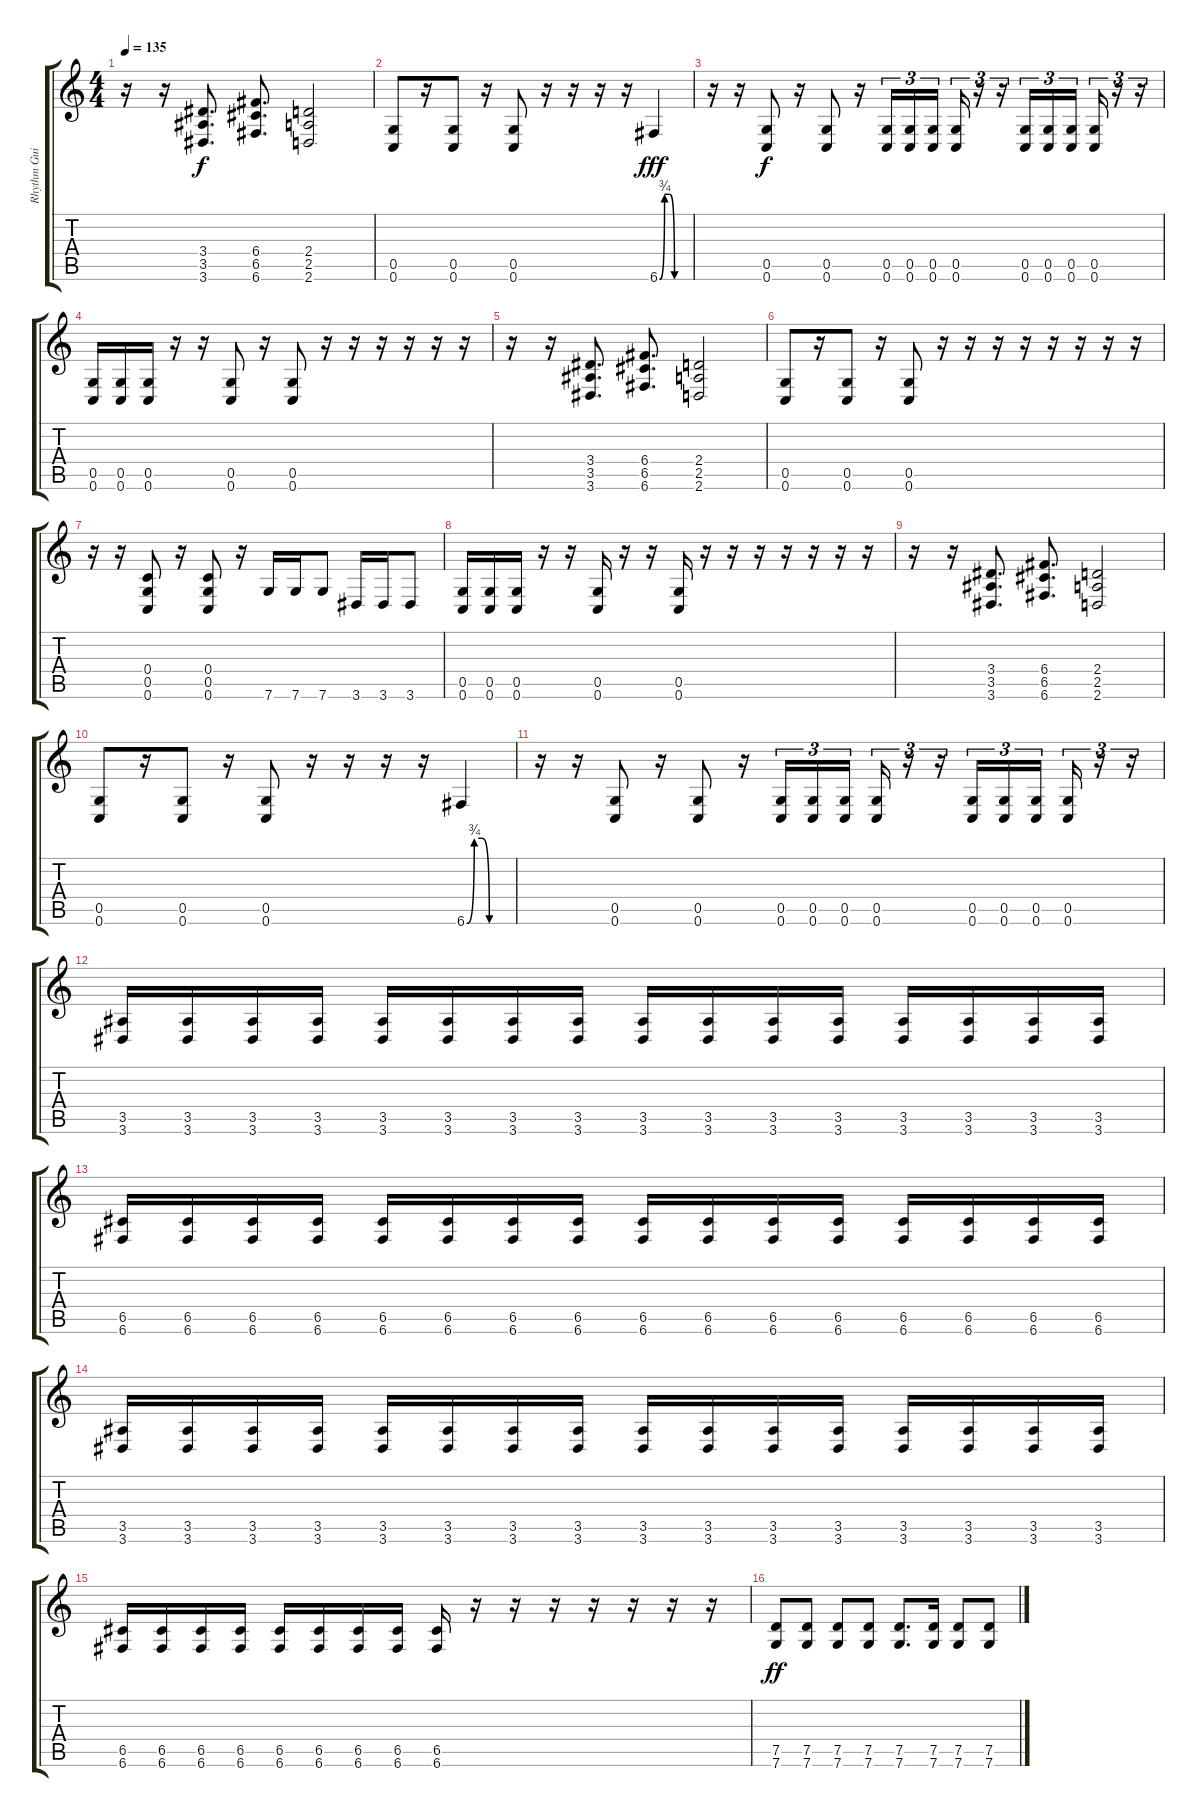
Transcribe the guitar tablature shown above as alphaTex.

\track ("Rhythm Guitar" "Rhythm Gui") {instrument distortionguitar}
\staff {score tabs}
\tuning (D4 A3 F3 C3 G2 C2) {hide}
\ts (4 4)
\tempo 135
\clef g2
\ks c
r.16{dy f} r.16 (3.4 3.5 3.6).8{d} (6.4 6.5 6.6).8{d} (2.4 2.5 2.6).2 |
(0.5 0.6).8 r.16 (0.5 0.6).8 r.16 (0.5 0.6).8 r.16 r.16 r.16 r.16 6.6{be (custom 0 0 10 3 20 3 30 0 60 0)}.4{dy fff} |
r.16 r.16 (0.5 0.6).8{dy f} r.16 (0.5 0.6).8 r.16 (0.5 0.6).16{tu (3 2)} (0.5 0.6).16{tu (3 2)} (0.5 0.6).16{tu (3 2) beam splitsecondary} (0.5 0.6).16{tu (3 2)} r.16{tu (3 2)} r.16{tu (3 2)} (0.5 0.6).16{tu (3 2)} (0.5 0.6).16{tu (3 2)} (0.5 0.6).16{tu (3 2) beam splitsecondary} (0.5 0.6).16{tu (3 2)} r.16{tu (3 2)} r.16{tu (3 2)} |
(0.5 0.6).16 (0.5 0.6).16 (0.5 0.6).16 r.16 r.16 (0.5 0.6).8 r.16 (0.5 0.6).8 r.16 r.16 r.16 r.16 r.16 r.16 |
r.16 r.16 (3.4 3.5 3.6).8{d} (6.4 6.5 6.6).8{d} (2.4 2.5 2.6).2 |
(0.5 0.6).8 r.16 (0.5 0.6).8 r.16 (0.5 0.6).8 r.16 r.16 r.16 r.16 r.16 r.16 r.16 r.16 |
r.16 r.16 (0.4 0.5 0.6).8 r.16 (0.4 0.5 0.6).8 r.16 7.6.16 7.6.16 7.6.8 3.6.16 3.6.16 3.6.8 |
(0.5 0.6).16 (0.5 0.6).16 (0.5 0.6).16 r.16 r.16 (0.5 0.6).16 r.16 r.16 (0.5 0.6).16 r.16 r.16 r.16 r.16 r.16 r.16 r.16 |
r.16 r.16 (3.4 3.5 3.6).8{d} (6.4 6.5 6.6).8{d} (2.4 2.5 2.6).2 |
(0.5 0.6).8 r.16 (0.5 0.6).8 r.16 (0.5 0.6).8 r.16 r.16 r.16 r.16 6.6{be (custom 0 0 10 3 20 3 30 0 60 0)}.4 |
r.16 r.16 (0.5 0.6).8 r.16 (0.5 0.6).8 r.16 (0.5 0.6).16{tu (3 2)} (0.5 0.6).16{tu (3 2)} (0.5 0.6).16{tu (3 2) beam splitsecondary} (0.5 0.6).16{tu (3 2)} r.16{tu (3 2)} r.16{tu (3 2)} (0.5 0.6).16{tu (3 2)} (0.5 0.6).16{tu (3 2)} (0.5 0.6).16{tu (3 2) beam splitsecondary} (0.5 0.6).16{tu (3 2)} r.16{tu (3 2)} r.16{tu (3 2)} |
(3.5 3.6).16 (3.5 3.6).16 (3.5 3.6).16 (3.5 3.6).16 (3.5 3.6).16 (3.5 3.6).16 (3.5 3.6).16 (3.5 3.6).16 (3.5 3.6).16 (3.5 3.6).16 (3.5 3.6).16 (3.5 3.6).16 (3.5 3.6).16 (3.5 3.6).16 (3.5 3.6).16 (3.5 3.6).16 |
(6.5 6.6).16 (6.5 6.6).16 (6.5 6.6).16 (6.5 6.6).16 (6.5 6.6).16 (6.5 6.6).16 (6.5 6.6).16 (6.5 6.6).16 (6.5 6.6).16 (6.5 6.6).16 (6.5 6.6).16 (6.5 6.6).16 (6.5 6.6).16 (6.5 6.6).16 (6.5 6.6).16 (6.5 6.6).16 |
(3.5 3.6).16 (3.5 3.6).16 (3.5 3.6).16 (3.5 3.6).16 (3.5 3.6).16 (3.5 3.6).16 (3.5 3.6).16 (3.5 3.6).16 (3.5 3.6).16 (3.5 3.6).16 (3.5 3.6).16 (3.5 3.6).16 (3.5 3.6).16 (3.5 3.6).16 (3.5 3.6).16 (3.5 3.6).16 |
(6.5 6.6).16 (6.5 6.6).16 (6.5 6.6).16 (6.5 6.6).16 (6.5 6.6).16 (6.5 6.6).16 (6.5 6.6).16 (6.5 6.6).16 (6.5 6.6).16 r.16 r.16 r.16 r.16 r.16 r.16 r.16 |
(7.5 7.6).8{dy ff} (7.5 7.6).8 (7.5 7.6).8 (7.5 7.6).8 (7.5 7.6).8{d} (7.5 7.6).16 (7.5 7.6).8 (7.5 7.6).8
